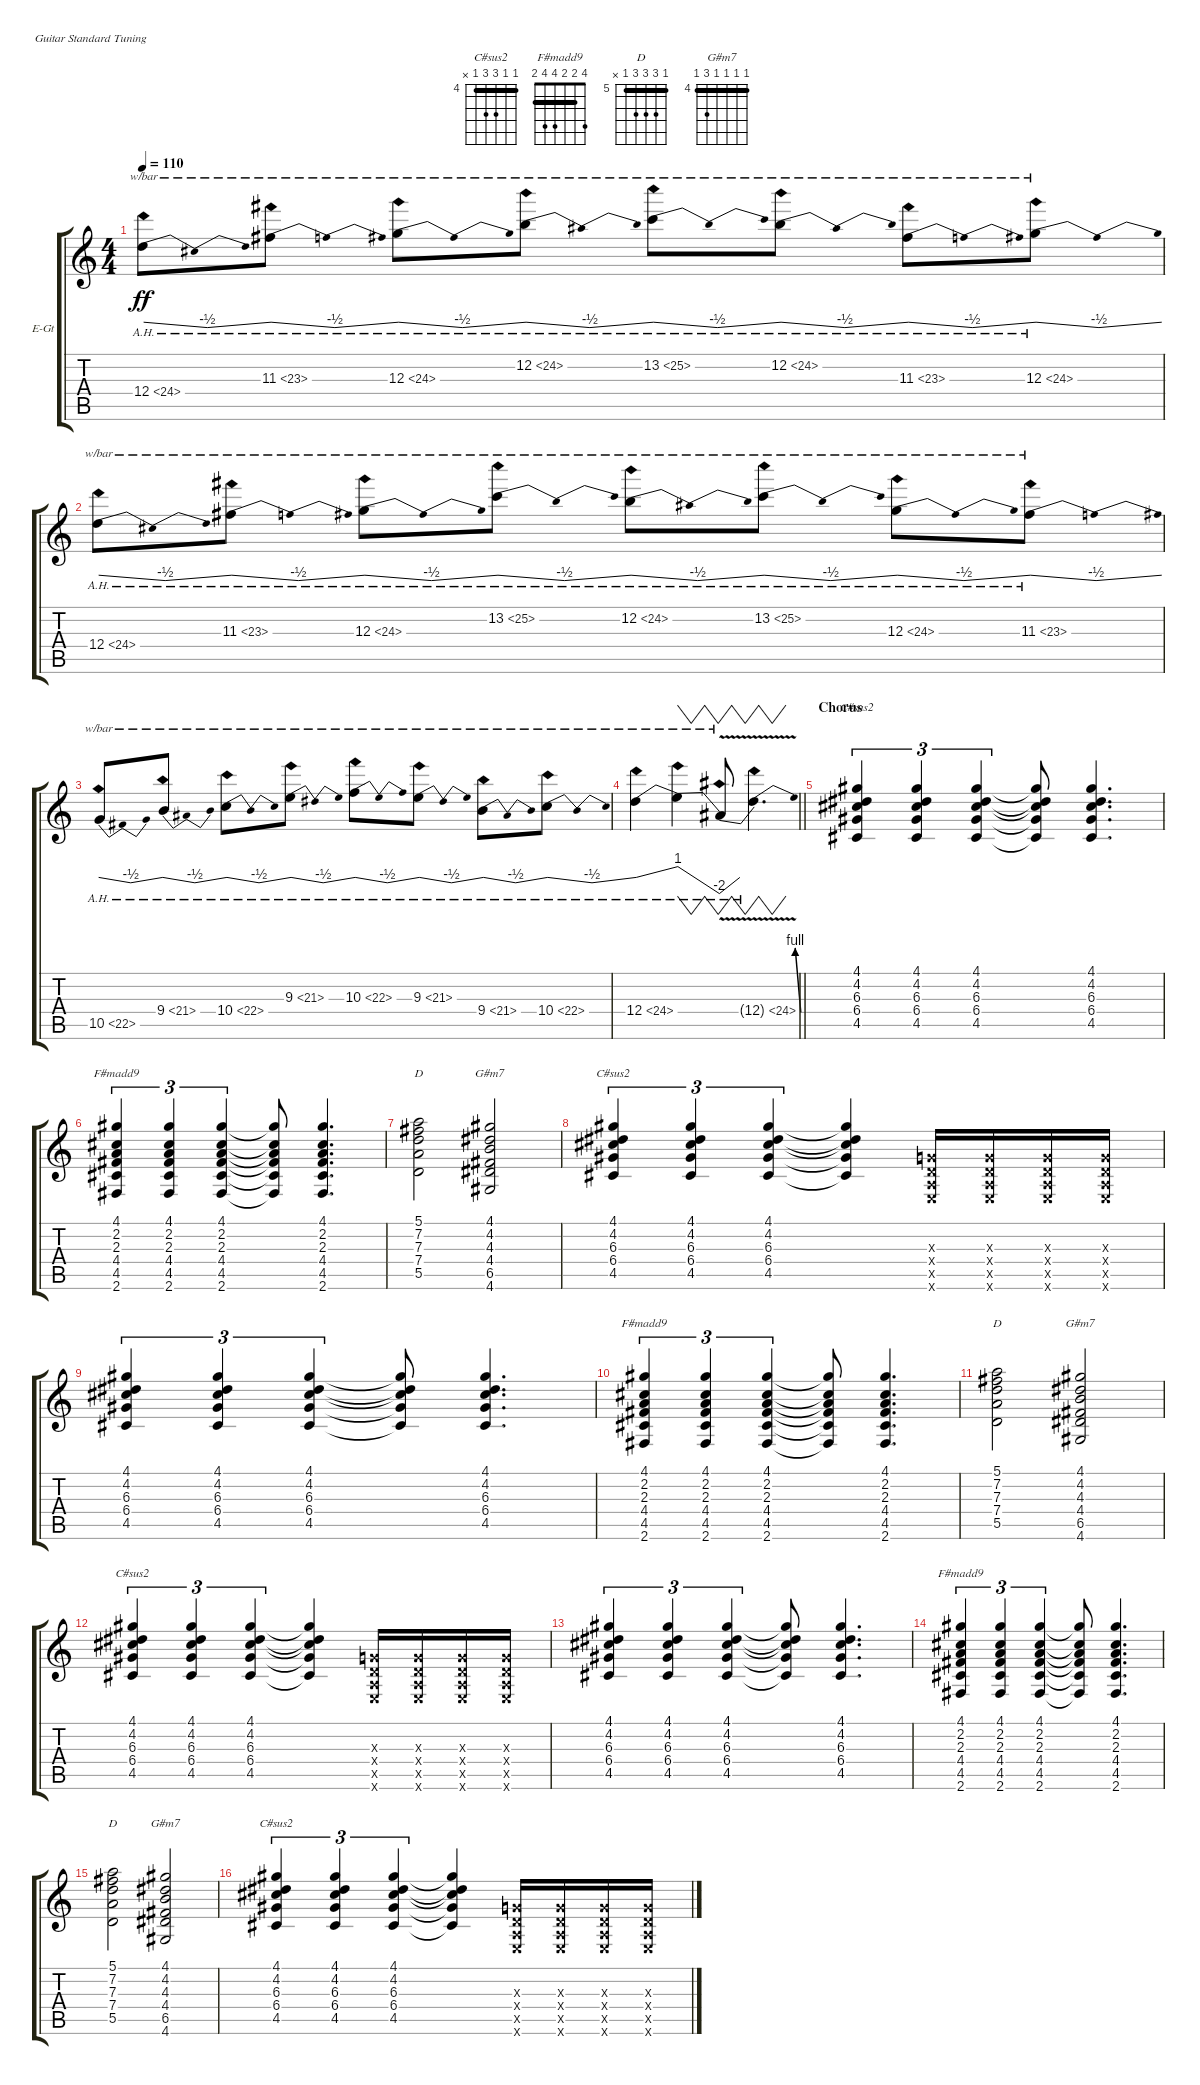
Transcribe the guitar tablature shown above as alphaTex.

\defaultSystemsLayout 4
\bracketExtendMode groupsimilarinstruments
\firstSystemTrackNameOrientation horizontal
\otherSystemsTrackNameOrientation horizontal
\track ("Guitar" "E-Gt") {instrument distortionguitar}
\staff {score tabs}
\tuning (E4 B3 G3 D3 A2 E2)
\chord ("C#sus2" 4 4 6 6 4 x) {firstfret 4 barre (4 4)}
\chord ("F#madd9" 4 2 2 4 4 2) {barre (2 2)}
\chord ("D" 5 7 7 7 5 x) {firstfret 5 barre 5}
\chord ("G#m7" 4 4 4 4 6 4) {firstfret 4 barre (4 4 4 4)}
\ts (4 4)
\tempo 110
\clef g2
\ks c
12.4{ah 12}.8{tbe (dip default 0 0 14.399999999999999 -2 15 -2 40.8 0) dy ff} 11.3{ah 12}.8{tbe (dip default 0 0 15 -2 39.6 0)} 12.3{ah 12}.8{tbe (dip default 0 0 15 -2 38.4 0)} 12.2{ah 12}.8{tbe (dip default 0 0 15 -2 42.6 0)} 13.2{ah 12}.8{tbe (dip default 0 0 15 -2 41.4 0)} 12.2{ah 12}.8{tbe (dip default 0 0 15 -2 42.6 0)} 11.3{ah 12}.8{tbe (dip default 0 0 15 -2 39.6 0)} 12.3{ah 12}.8{tbe (dip default 0 0 15 -2 39.6 0)} |
12.4{ah 12}.8{tbe (dip default 0 0 14.399999999999999 -2 15 -2 40.8 0)} 11.3{ah 12}.8{tbe (dip default 0 0 15 -2 39.6 0)} 12.3{ah 12}.8{tbe (dip default 0 0 15 -2 38.4 0)} 13.2{ah 12}.8{tbe (dip default 0 0 15 -2 42.6 0)} 12.2{ah 12}.8{tbe (dip default 0 0 15 -2 41.4 0)} 13.2{ah 12}.8{tbe (dip default 0 0 15 -2 42.6 0)} 12.3{ah 12}.8{tbe (dip default 0 0 15 -2 39.6 0)} 11.3{ah 12}.8{tbe (dip default 0 0 15 -2 39.6 0)} |
10.5{ah 12}.8{tbe (dip default 0 0 14.399999999999999 -2 15 -2 40.8 0)} 9.4{ah 12}.8{tbe (dip default 0 0 15 -2 39.6 0)} 10.4{ah 12}.8{tbe (dip default 0 0 15 -2 38.4 0)} 9.3{ah 12}.8{tbe (dip default 0 0 15 -2 42.6 0)} 10.3{ah 12}.8{tbe (dip default 0 0 15 -2 41.4 0)} 9.3{ah 12}.8{tbe (dip default 0 0 15 -2 42.6 0)} 9.4{ah 12}.8{tbe (dip default 0 0 15 -2 38.4 0)} 10.4{ah 12}.8{tbe (dip default 0 0 15 -2 39.6 0)} |
\barLineRight lightlight
12.4{ah 12}.4{tbe (dive default 0 0 41.4 4)} 12.4{ah 12 t}.4{vw tbe (dive default 0 4 36.6 -8)} 12.4{ah 12 v t}.8{vw tbe (dive default 0 -8 52.199999999999996 0)} 12.4{be (bend 0 0 15 4) ah 12 v t}.4{vw d} |
\section ("" "Chorus")
(4.5 6.4 6.3 4.2 4.1).4{tu (3 2) ch "C#sus2"} (4.5 6.4 6.3 4.2 4.1).4{tu (3 2)} (4.5 6.4 6.3 4.2 4.1).4{tu (3 2)} (4.5{t} 6.4{t} 6.3{t} 4.2{t} 4.1{t}).8 (4.5 6.4 6.3 4.2 4.1).4{d} |
(4.5 4.4 2.3 2.2 4.1 2.6).4{tu (3 2) ch "F#madd9"} (4.5 4.4 2.3 2.2 4.1 2.6).4{tu (3 2)} (4.5 4.4 2.3 2.2 4.1 2.6).4{tu (3 2)} (4.5{t} 4.4{t} 2.3{t} 2.2{t} 4.1{t} 2.6{t}).8 (4.5 4.4 2.3 2.2 4.1 2.6).4{d} |
(5.5 7.4 7.3 7.2 5.1).2{ch "D"} (4.6 6.5 4.4 4.3 4.2 4.1).2{ch "G#m7"} |
(4.5 6.4 6.3 4.2 4.1).4{tu (3 2) ch "C#sus2"} (4.5 6.4 6.3 4.2 4.1).4{tu (3 2)} (4.5 6.4 6.3 4.2 4.1).4{tu (3 2)} (4.5{t} 6.4{t} 6.3{t} 4.2{t} 4.1{t}).4 (0.6{x} 0.5{x} 0.4{x} 0.3{x}).16 (0.6{x} 0.5{x} 0.4{x} 0.3{x}).16 (0.3{x} 0.4{x} 0.5{x} 0.6{x}).16 (0.3{x} 0.4{x} 0.5{x} 0.6{x}).16 |
(4.5 6.4 6.3 4.2 4.1).4{tu (3 2)} (4.5 6.4 6.3 4.2 4.1).4{tu (3 2)} (4.5 6.4 6.3 4.2 4.1).4{tu (3 2)} (4.5{t} 6.4{t} 6.3{t} 4.2{t} 4.1{t}).8 (4.5 6.4 6.3 4.2 4.1).4{d} |
(4.5 4.4 2.3 2.2 4.1 2.6).4{tu (3 2) ch "F#madd9"} (4.5 4.4 2.3 2.2 4.1 2.6).4{tu (3 2)} (4.5 4.4 2.3 2.2 4.1 2.6).4{tu (3 2)} (4.5{t} 4.4{t} 2.3{t} 2.2{t} 4.1{t} 2.6{t}).8 (4.5 4.4 2.3 2.2 4.1 2.6).4{d} |
(5.5 7.4 7.3 7.2 5.1).2{ch "D"} (4.6 6.5 4.4 4.3 4.2 4.1).2{ch "G#m7"} |
(4.5 6.4 6.3 4.2 4.1).4{tu (3 2) ch "C#sus2"} (4.5 6.4 6.3 4.2 4.1).4{tu (3 2)} (4.5 6.4 6.3 4.2 4.1).4{tu (3 2)} (4.5{t} 6.4{t} 6.3{t} 4.2{t} 4.1{t}).4 (0.6{x} 0.5{x} 0.4{x} 0.3{x}).16 (0.6{x} 0.5{x} 0.4{x} 0.3{x}).16 (0.3{x} 0.4{x} 0.5{x} 0.6{x}).16 (0.3{x} 0.4{x} 0.5{x} 0.6{x}).16 |
(4.5 6.4 6.3 4.2 4.1).4{tu (3 2)} (4.5 6.4 6.3 4.2 4.1).4{tu (3 2)} (4.5 6.4 6.3 4.2 4.1).4{tu (3 2)} (4.5{t} 6.4{t} 6.3{t} 4.2{t} 4.1{t}).8 (4.5 6.4 6.3 4.2 4.1).4{d} |
(4.5 4.4 2.3 2.2 4.1 2.6).4{tu (3 2) ch "F#madd9"} (4.5 4.4 2.3 2.2 4.1 2.6).4{tu (3 2)} (4.5 4.4 2.3 2.2 4.1 2.6).4{tu (3 2)} (4.5{t} 4.4{t} 2.3{t} 2.2{t} 4.1{t} 2.6{t}).8 (4.5 4.4 2.3 2.2 4.1 2.6).4{d} |
(5.5 7.4 7.3 7.2 5.1).2{ch "D"} (4.6 6.5 4.4 4.3 4.2 4.1).2{ch "G#m7"} |
(4.5 6.4 6.3 4.2 4.1).4{tu (3 2) ch "C#sus2"} (4.5 6.4 6.3 4.2 4.1).4{tu (3 2)} (4.5 6.4 6.3 4.2 4.1).4{tu (3 2)} (4.5{t} 6.4{t} 6.3{t} 4.2{t} 4.1{t}).4 (0.6{x} 0.5{x} 0.4{x} 0.3{x}).16 (0.6{x} 0.5{x} 0.4{x} 0.3{x}).16 (0.3{x} 0.4{x} 0.5{x} 0.6{x}).16 (0.3{x} 0.4{x} 0.5{x} 0.6{x}).16
